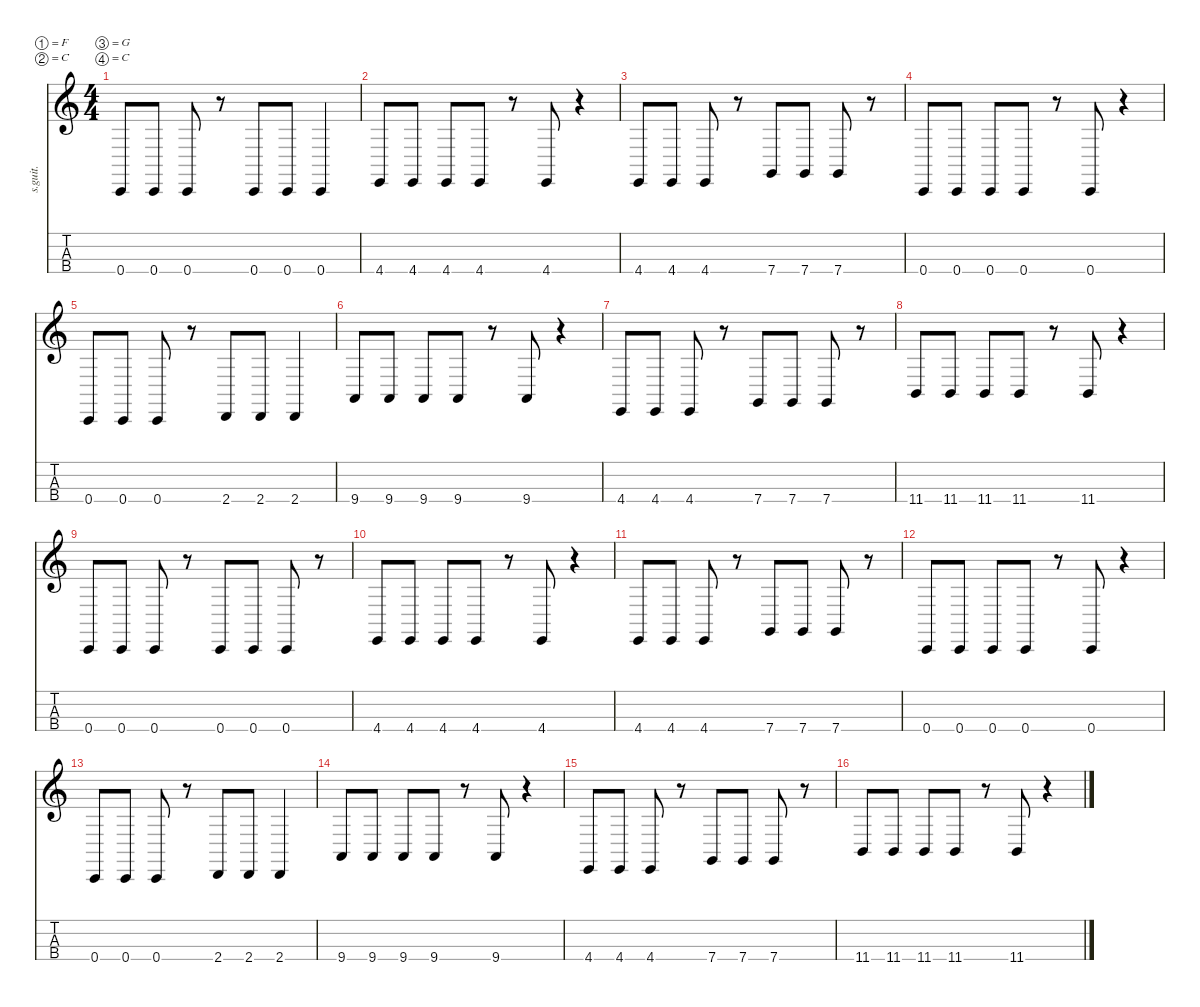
\defaultSystemsLayout 4
\hideDynamics
\bracketExtendMode nobrackets
\track ("Basse" "s.guit.") {instrument electricbassfinger}
\staff {score tabs}
\tuning (F2 C2 G1 C1)
\ts (4 4)
\tempo (170 hide)
\clef g2
\ks c
0.4.8{lyrics (0 "") lyrics (1 "") lyrics (2 "") lyrics (3 "") lyrics (4 "") dy f} 0.4.8{lyrics (0 "") lyrics (1 "") lyrics (2 "") lyrics (3 "") lyrics (4 "")} 0.4.8{lyrics (0 "") lyrics (1 "") lyrics (2 "") lyrics (3 "") lyrics (4 "")} r.8 0.4.8{lyrics (0 "") lyrics (1 "") lyrics (2 "") lyrics (3 "") lyrics (4 "")} 0.4.8{lyrics (0 "") lyrics (1 "") lyrics (2 "") lyrics (3 "") lyrics (4 "")} 0.4.4{lyrics (0 "") lyrics (1 "") lyrics (2 "") lyrics (3 "") lyrics (4 "")} |
4.4.8{lyrics (0 "") lyrics (1 "") lyrics (2 "") lyrics (3 "") lyrics (4 "") dy fff} 4.4.8{lyrics (0 "") lyrics (1 "") lyrics (2 "") lyrics (3 "") lyrics (4 "")} 4.4.8{lyrics (0 "") lyrics (1 "") lyrics (2 "") lyrics (3 "") lyrics (4 "")} 4.4.8{lyrics (0 "") lyrics (1 "") lyrics (2 "") lyrics (3 "") lyrics (4 "")} r.8 4.4.8{lyrics (0 "") lyrics (1 "") lyrics (2 "") lyrics (3 "") lyrics (4 "")} r.4 |
4.4.8{lyrics (0 "") lyrics (1 "") lyrics (2 "") lyrics (3 "") lyrics (4 "")} 4.4.8{lyrics (0 "") lyrics (1 "") lyrics (2 "") lyrics (3 "") lyrics (4 "")} 4.4.8{lyrics (0 "") lyrics (1 "") lyrics (2 "") lyrics (3 "") lyrics (4 "")} r.8 7.4.8{lyrics (0 "") lyrics (1 "") lyrics (2 "") lyrics (3 "") lyrics (4 "")} 7.4.8{lyrics (0 "") lyrics (1 "") lyrics (2 "") lyrics (3 "") lyrics (4 "")} 7.4.8{lyrics (0 "") lyrics (1 "") lyrics (2 "") lyrics (3 "") lyrics (4 "")} r.8 |
0.4.8{lyrics (0 "") lyrics (1 "") lyrics (2 "") lyrics (3 "") lyrics (4 "")} 0.4.8{lyrics (0 "") lyrics (1 "") lyrics (2 "") lyrics (3 "") lyrics (4 "")} 0.4.8{lyrics (0 "") lyrics (1 "") lyrics (2 "") lyrics (3 "") lyrics (4 "")} 0.4.8{lyrics (0 "") lyrics (1 "") lyrics (2 "") lyrics (3 "") lyrics (4 "")} r.8 0.4.8{lyrics (0 "") lyrics (1 "") lyrics (2 "") lyrics (3 "") lyrics (4 "")} r.4 |
0.4.8{lyrics (0 "") lyrics (1 "") lyrics (2 "") lyrics (3 "") lyrics (4 "")} 0.4.8{lyrics (0 "") lyrics (1 "") lyrics (2 "") lyrics (3 "") lyrics (4 "")} 0.4.8{lyrics (0 "") lyrics (1 "") lyrics (2 "") lyrics (3 "") lyrics (4 "")} r.8 2.4.8{lyrics (0 "") lyrics (1 "") lyrics (2 "") lyrics (3 "") lyrics (4 "")} 2.4.8{lyrics (0 "") lyrics (1 "") lyrics (2 "") lyrics (3 "") lyrics (4 "")} 2.4.4{lyrics (0 "") lyrics (1 "") lyrics (2 "") lyrics (3 "") lyrics (4 "")} |
9.4.8{lyrics (0 "") lyrics (1 "") lyrics (2 "") lyrics (3 "") lyrics (4 "")} 9.4.8{lyrics (0 "") lyrics (1 "") lyrics (2 "") lyrics (3 "") lyrics (4 "")} 9.4.8{lyrics (0 "") lyrics (1 "") lyrics (2 "") lyrics (3 "") lyrics (4 "")} 9.4.8{lyrics (0 "") lyrics (1 "") lyrics (2 "") lyrics (3 "") lyrics (4 "")} r.8 9.4.8{lyrics (0 "") lyrics (1 "") lyrics (2 "") lyrics (3 "") lyrics (4 "")} r.4 |
4.4.8{lyrics (0 "") lyrics (1 "") lyrics (2 "") lyrics (3 "") lyrics (4 "")} 4.4.8{lyrics (0 "") lyrics (1 "") lyrics (2 "") lyrics (3 "") lyrics (4 "")} 4.4.8{lyrics (0 "") lyrics (1 "") lyrics (2 "") lyrics (3 "") lyrics (4 "")} r.8 7.4.8{lyrics (0 "") lyrics (1 "") lyrics (2 "") lyrics (3 "") lyrics (4 "")} 7.4.8{lyrics (0 "") lyrics (1 "") lyrics (2 "") lyrics (3 "") lyrics (4 "")} 7.4.8{lyrics (0 "") lyrics (1 "") lyrics (2 "") lyrics (3 "") lyrics (4 "")} r.8 |
11.4.8{lyrics (0 "") lyrics (1 "") lyrics (2 "") lyrics (3 "") lyrics (4 "")} 11.4.8{lyrics (0 "") lyrics (1 "") lyrics (2 "") lyrics (3 "") lyrics (4 "")} 11.4.8{lyrics (0 "") lyrics (1 "") lyrics (2 "") lyrics (3 "") lyrics (4 "")} 11.4.8{lyrics (0 "") lyrics (1 "") lyrics (2 "") lyrics (3 "") lyrics (4 "")} r.8 11.4.8{lyrics (0 "") lyrics (1 "") lyrics (2 "") lyrics (3 "") lyrics (4 "")} r.4 |
0.4.8{lyrics (0 "") lyrics (1 "") lyrics (2 "") lyrics (3 "") lyrics (4 "")} 0.4.8{lyrics (0 "") lyrics (1 "") lyrics (2 "") lyrics (3 "") lyrics (4 "")} 0.4.8{lyrics (0 "") lyrics (1 "") lyrics (2 "") lyrics (3 "") lyrics (4 "")} r.8 0.4.8{lyrics (0 "") lyrics (1 "") lyrics (2 "") lyrics (3 "") lyrics (4 "")} 0.4.8{lyrics (0 "") lyrics (1 "") lyrics (2 "") lyrics (3 "") lyrics (4 "")} 0.4.8{lyrics (0 "") lyrics (1 "") lyrics (2 "") lyrics (3 "") lyrics (4 "")} r.8 |
4.4.8{lyrics (0 "") lyrics (1 "") lyrics (2 "") lyrics (3 "") lyrics (4 "")} 4.4.8{lyrics (0 "") lyrics (1 "") lyrics (2 "") lyrics (3 "") lyrics (4 "")} 4.4.8{lyrics (0 "") lyrics (1 "") lyrics (2 "") lyrics (3 "") lyrics (4 "")} 4.4.8{lyrics (0 "") lyrics (1 "") lyrics (2 "") lyrics (3 "") lyrics (4 "")} r.8 4.4.8{lyrics (0 "") lyrics (1 "") lyrics (2 "") lyrics (3 "") lyrics (4 "")} r.4 |
4.4.8{lyrics (0 "") lyrics (1 "") lyrics (2 "") lyrics (3 "") lyrics (4 "")} 4.4.8{lyrics (0 "") lyrics (1 "") lyrics (2 "") lyrics (3 "") lyrics (4 "")} 4.4.8{lyrics (0 "") lyrics (1 "") lyrics (2 "") lyrics (3 "") lyrics (4 "")} r.8 7.4.8{lyrics (0 "") lyrics (1 "") lyrics (2 "") lyrics (3 "") lyrics (4 "")} 7.4.8{lyrics (0 "") lyrics (1 "") lyrics (2 "") lyrics (3 "") lyrics (4 "")} 7.4.8{lyrics (0 "") lyrics (1 "") lyrics (2 "") lyrics (3 "") lyrics (4 "")} r.8 |
0.4.8{lyrics (0 "") lyrics (1 "") lyrics (2 "") lyrics (3 "") lyrics (4 "")} 0.4.8{lyrics (0 "") lyrics (1 "") lyrics (2 "") lyrics (3 "") lyrics (4 "")} 0.4.8{lyrics (0 "") lyrics (1 "") lyrics (2 "") lyrics (3 "") lyrics (4 "")} 0.4.8{lyrics (0 "") lyrics (1 "") lyrics (2 "") lyrics (3 "") lyrics (4 "")} r.8 0.4.8{lyrics (0 "") lyrics (1 "") lyrics (2 "") lyrics (3 "") lyrics (4 "")} r.4 |
0.4.8{lyrics (0 "") lyrics (1 "") lyrics (2 "") lyrics (3 "") lyrics (4 "")} 0.4.8{lyrics (0 "") lyrics (1 "") lyrics (2 "") lyrics (3 "") lyrics (4 "")} 0.4.8{lyrics (0 "") lyrics (1 "") lyrics (2 "") lyrics (3 "") lyrics (4 "")} r.8 2.4.8{lyrics (0 "") lyrics (1 "") lyrics (2 "") lyrics (3 "") lyrics (4 "")} 2.4.8{lyrics (0 "") lyrics (1 "") lyrics (2 "") lyrics (3 "") lyrics (4 "")} 2.4.4{lyrics (0 "") lyrics (1 "") lyrics (2 "") lyrics (3 "") lyrics (4 "")} |
9.4.8{lyrics (0 "") lyrics (1 "") lyrics (2 "") lyrics (3 "") lyrics (4 "")} 9.4.8{lyrics (0 "") lyrics (1 "") lyrics (2 "") lyrics (3 "") lyrics (4 "")} 9.4.8{lyrics (0 "") lyrics (1 "") lyrics (2 "") lyrics (3 "") lyrics (4 "")} 9.4.8{lyrics (0 "") lyrics (1 "") lyrics (2 "") lyrics (3 "") lyrics (4 "")} r.8 9.4.8{lyrics (0 "") lyrics (1 "") lyrics (2 "") lyrics (3 "") lyrics (4 "")} r.4 |
4.4.8{lyrics (0 "") lyrics (1 "") lyrics (2 "") lyrics (3 "") lyrics (4 "")} 4.4.8{lyrics (0 "") lyrics (1 "") lyrics (2 "") lyrics (3 "") lyrics (4 "")} 4.4.8{lyrics (0 "") lyrics (1 "") lyrics (2 "") lyrics (3 "") lyrics (4 "")} r.8 7.4.8{lyrics (0 "") lyrics (1 "") lyrics (2 "") lyrics (3 "") lyrics (4 "")} 7.4.8{lyrics (0 "") lyrics (1 "") lyrics (2 "") lyrics (3 "") lyrics (4 "")} 7.4.8{lyrics (0 "") lyrics (1 "") lyrics (2 "") lyrics (3 "") lyrics (4 "")} r.8 |
11.4.8{lyrics (0 "") lyrics (1 "") lyrics (2 "") lyrics (3 "") lyrics (4 "")} 11.4.8{lyrics (0 "") lyrics (1 "") lyrics (2 "") lyrics (3 "") lyrics (4 "")} 11.4.8{lyrics (0 "") lyrics (1 "") lyrics (2 "") lyrics (3 "") lyrics (4 "")} 11.4.8{lyrics (0 "") lyrics (1 "") lyrics (2 "") lyrics (3 "") lyrics (4 "")} r.8 11.4.8{lyrics (0 "") lyrics (1 "") lyrics (2 "") lyrics (3 "") lyrics (4 "")} r.4
